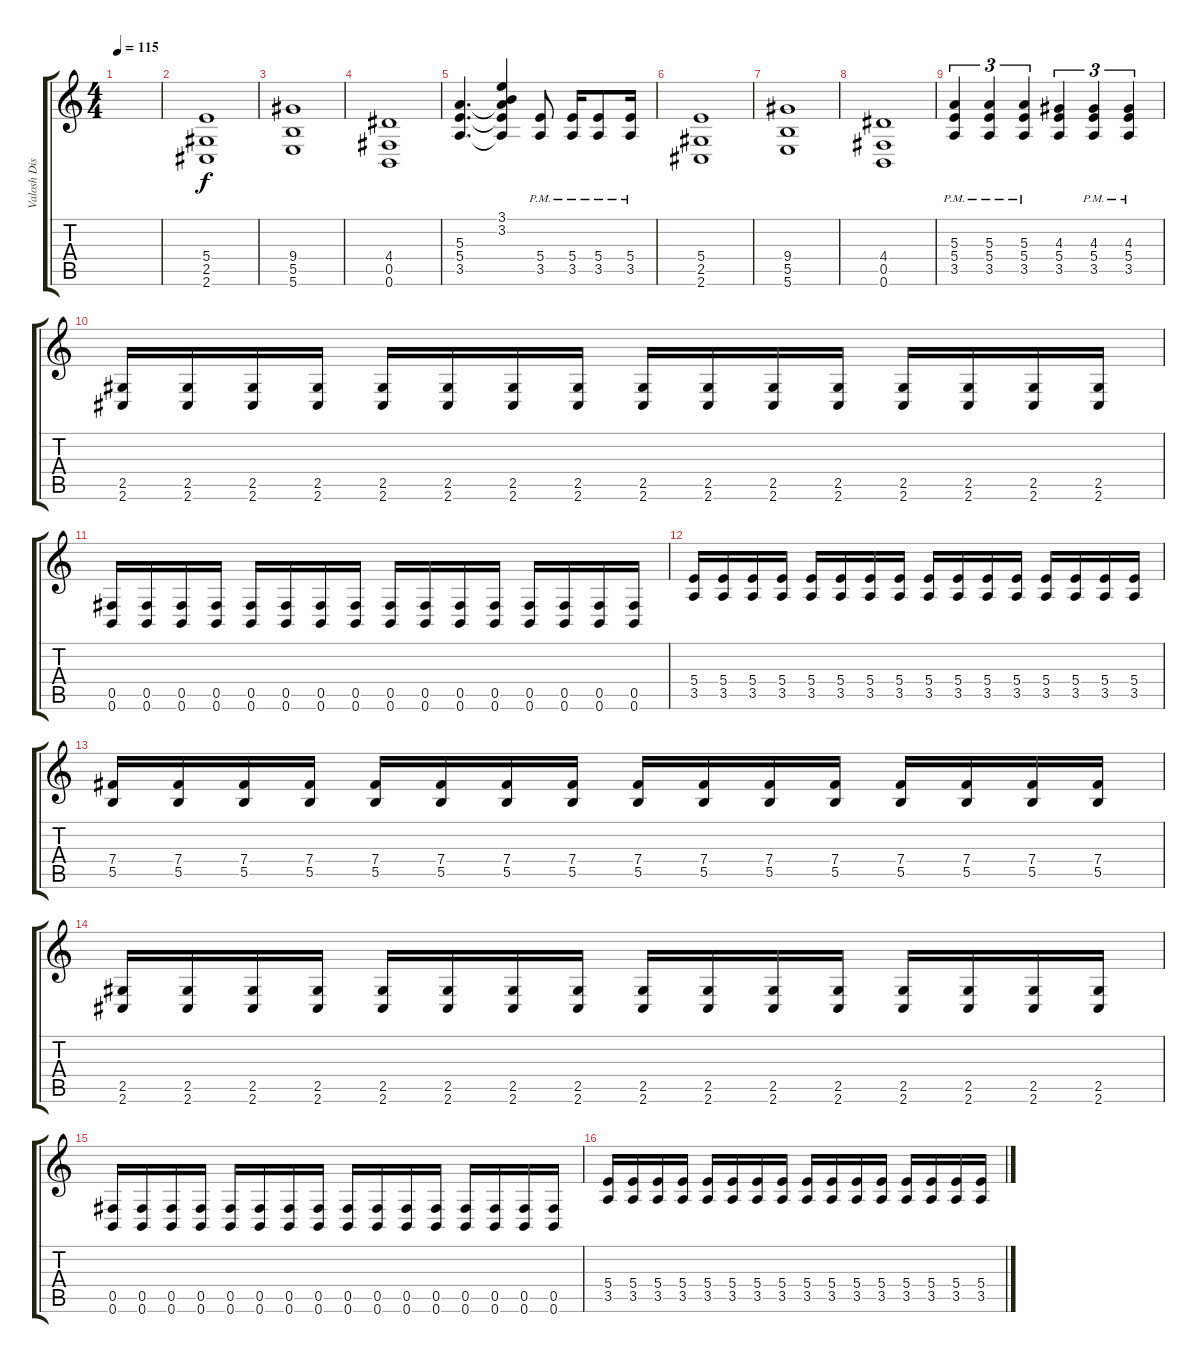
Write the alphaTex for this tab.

\track ("Valosh Dist" "Valosh Dis") {instrument distortionguitar}
\staff {score tabs}
\tuning (Db4 Ab3 E3 B2 Gb2 B1) {hide}
\ts (4 4)
\tempo 115
\clef g2
\ks c
|
(5.4 2.5 2.6).1 |
(9.4 5.5 5.6).1 |
(4.4 0.5 0.6).1 |
(5.3 5.4 3.5).4{d} (3.1 3.2 5.3{t} 5.4{t} 3.5{t}).4 (5.4{pm} 3.5{pm}).8 (5.4{pm} 3.5{pm}).16 (5.4{pm} 3.5{pm}).8 (5.4{pm} 3.5{pm}).16 |
(5.4 2.5 2.6).1 |
(9.4 5.5 5.6).1 |
(4.4 0.5 0.6).1 |
(5.3{pm} 5.4{pm} 3.5{pm}).4{tu (3 2)} (5.3{pm} 5.4{pm} 3.5{pm}).4{tu (3 2)} (5.3{pm} 5.4{pm} 3.5{pm}).4{tu (3 2)} (4.3 5.4 3.5).4{tu (3 2)} (4.3{pm} 5.4{pm} 3.5{pm}).4{tu (3 2)} (4.3{pm} 5.4{pm} 3.5{pm}).4{tu (3 2)} |
(2.5 2.6).16 (2.5 2.6).16 (2.5 2.6).16 (2.5 2.6).16 (2.5 2.6).16 (2.5 2.6).16 (2.5 2.6).16 (2.5 2.6).16 (2.5 2.6).16 (2.5 2.6).16 (2.5 2.6).16 (2.5 2.6).16 (2.5 2.6).16 (2.5 2.6).16 (2.5 2.6).16 (2.5 2.6).16 |
(0.5 0.6).16 (0.5 0.6).16 (0.5 0.6).16 (0.5 0.6).16 (0.5 0.6).16 (0.5 0.6).16 (0.5 0.6).16 (0.5 0.6).16 (0.5 0.6).16 (0.5 0.6).16 (0.5 0.6).16 (0.5 0.6).16 (0.5 0.6).16 (0.5 0.6).16 (0.5 0.6).16 (0.5 0.6).16 |
(5.4 3.5).16 (5.4 3.5).16 (5.4 3.5).16 (5.4 3.5).16 (5.4 3.5).16 (5.4 3.5).16 (5.4 3.5).16 (5.4 3.5).16 (5.4 3.5).16 (5.4 3.5).16 (5.4 3.5).16 (5.4 3.5).16 (5.4 3.5).16 (5.4 3.5).16 (5.4 3.5).16 (5.4 3.5).16 |
(7.4 5.5).16 (7.4 5.5).16 (7.4 5.5).16 (7.4 5.5).16 (7.4 5.5).16 (7.4 5.5).16 (7.4 5.5).16 (7.4 5.5).16 (7.4 5.5).16 (7.4 5.5).16 (7.4 5.5).16 (7.4 5.5).16 (7.4 5.5).16 (7.4 5.5).16 (7.4 5.5).16 (7.4 5.5).16 |
(2.5 2.6).16 (2.5 2.6).16 (2.5 2.6).16 (2.5 2.6).16 (2.5 2.6).16 (2.5 2.6).16 (2.5 2.6).16 (2.5 2.6).16 (2.5 2.6).16 (2.5 2.6).16 (2.5 2.6).16 (2.5 2.6).16 (2.5 2.6).16 (2.5 2.6).16 (2.5 2.6).16 (2.5 2.6).16 |
(0.5 0.6).16 (0.5 0.6).16 (0.5 0.6).16 (0.5 0.6).16 (0.5 0.6).16 (0.5 0.6).16 (0.5 0.6).16 (0.5 0.6).16 (0.5 0.6).16 (0.5 0.6).16 (0.5 0.6).16 (0.5 0.6).16 (0.5 0.6).16 (0.5 0.6).16 (0.5 0.6).16 (0.5 0.6).16 |
(5.4 3.5).16 (5.4 3.5).16 (5.4 3.5).16 (5.4 3.5).16 (5.4 3.5).16 (5.4 3.5).16 (5.4 3.5).16 (5.4 3.5).16 (5.4 3.5).16 (5.4 3.5).16 (5.4 3.5).16 (5.4 3.5).16 (5.4 3.5).16 (5.4 3.5).16 (5.4 3.5).16 (5.4 3.5).16
